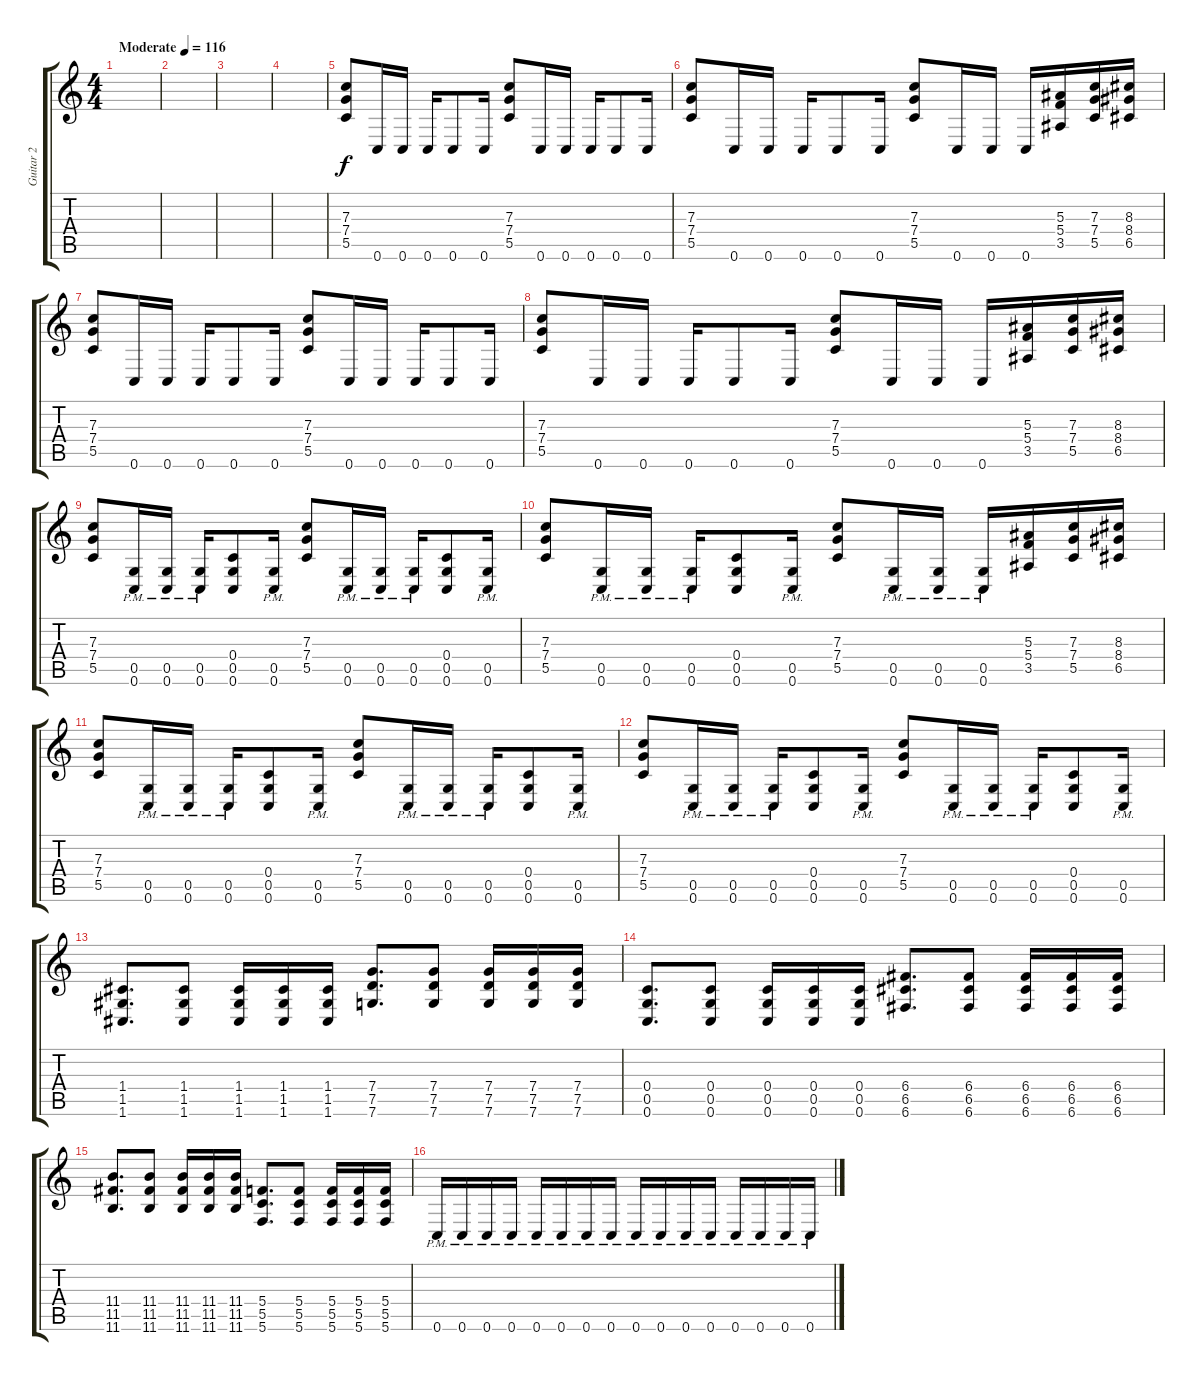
\track ("Guitar 2" "Guitar 2") {instrument distortionguitar}
\staff {score tabs}
\tuning (D4 A3 F3 C3 G2 C2) {hide}
\ts (4 4)
\tempo (116 "Moderate")
\clef g2
\ks c
|
|
|
|
(7.3 7.4 5.5).8 0.6.16 0.6.16 0.6.16 0.6.8 0.6.16 (7.3 7.4 5.5).8 0.6.16 0.6.16 0.6.16 0.6.8 0.6.16 |
(7.3 7.4 5.5).8 0.6.16 0.6.16 0.6.16 0.6.8 0.6.16 (7.3 7.4 5.5).8 0.6.16 0.6.16 0.6.16 (5.3 5.4 3.5).16 (7.3 7.4 5.5).16 (8.3 8.4 6.5).16 |
(7.3 7.4 5.5).8 0.6.16 0.6.16 0.6.16 0.6.8 0.6.16 (7.3 7.4 5.5).8 0.6.16 0.6.16 0.6.16 0.6.8 0.6.16 |
(7.3 7.4 5.5).8 0.6.16 0.6.16 0.6.16 0.6.8 0.6.16 (7.3 7.4 5.5).8 0.6.16 0.6.16 0.6.16 (5.3 5.4 3.5).16 (7.3 7.4 5.5).16 (8.3 8.4 6.5).16 |
(7.3 7.4 5.5).8 (0.5{pm} 0.6{pm}).16 (0.5{pm} 0.6{pm}).16 (0.5{pm} 0.6{pm}).16 (0.4 0.5 0.6).8 (0.5{pm} 0.6{pm}).16 (7.3 7.4 5.5).8 (0.5{pm} 0.6{pm}).16 (0.5{pm} 0.6{pm}).16 (0.5{pm} 0.6{pm}).16 (0.4 0.5 0.6).8 (0.5{pm} 0.6{pm}).16 |
(7.3 7.4 5.5).8 (0.5{pm} 0.6{pm}).16 (0.5{pm} 0.6{pm}).16 (0.5{pm} 0.6{pm}).16 (0.4 0.5 0.6).8 (0.5{pm} 0.6{pm}).16 (7.3 7.4 5.5).8 (0.5{pm} 0.6{pm}).16 (0.5{pm} 0.6{pm}).16 (0.5{pm} 0.6{pm}).16 (5.3 5.4 3.5).16 (7.3 7.4 5.5).16 (8.3 8.4 6.5).16 |
(7.3 7.4 5.5).8 (0.5{pm} 0.6{pm}).16 (0.5{pm} 0.6{pm}).16 (0.5{pm} 0.6{pm}).16 (0.4 0.5 0.6).8 (0.5{pm} 0.6{pm}).16 (7.3 7.4 5.5).8 (0.5{pm} 0.6{pm}).16 (0.5{pm} 0.6{pm}).16 (0.5{pm} 0.6{pm}).16 (0.4 0.5 0.6).8 (0.5{pm} 0.6{pm}).16 |
(7.3 7.4 5.5).8 (0.5{pm} 0.6{pm}).16 (0.5{pm} 0.6{pm}).16 (0.5{pm} 0.6{pm}).16 (0.4 0.5 0.6).8 (0.5{pm} 0.6{pm}).16 (7.3 7.4 5.5).8 (0.5{pm} 0.6{pm}).16 (0.5{pm} 0.6{pm}).16 (0.5{pm} 0.6{pm}).16 (0.4 0.5 0.6).8 (0.5{pm} 0.6{pm}).16 |
(1.4 1.5 1.6).8{d} (1.4 1.5 1.6).8 (1.4 1.5 1.6).16 (1.4 1.5 1.6).16 (1.4 1.5 1.6).16 (7.4 7.5 7.6).8{d} (7.4 7.5 7.6).8 (7.4 7.5 7.6).16 (7.4 7.5 7.6).16 (7.4 7.5 7.6).16 |
(0.4 0.5 0.6).8{d} (0.4 0.5 0.6).8 (0.4 0.5 0.6).16 (0.4 0.5 0.6).16 (0.4 0.5 0.6).16 (6.4 6.5 6.6).8{d} (6.4 6.5 6.6).8 (6.4 6.5 6.6).16 (6.4 6.5 6.6).16 (6.4 6.5 6.6).16 |
(11.4 11.5 11.6).8{d} (11.4 11.5 11.6).8 (11.4 11.5 11.6).16 (11.4 11.5 11.6).16 (11.4 11.5 11.6).16 (5.4 5.5 5.6).8{d} (5.4 5.5 5.6).8 (5.4 5.5 5.6).16 (5.4 5.5 5.6).16 (5.4 5.5 5.6).16 |
0.6{pm}.16 0.6{pm}.16 0.6{pm}.16 0.6{pm}.16 0.6{pm}.16 0.6{pm}.16 0.6{pm}.16 0.6{pm}.16 0.6{pm}.16 0.6{pm}.16 0.6{pm}.16 0.6{pm}.16 0.6{pm}.16 0.6{pm}.16 0.6{pm}.16 0.6{pm}.16
